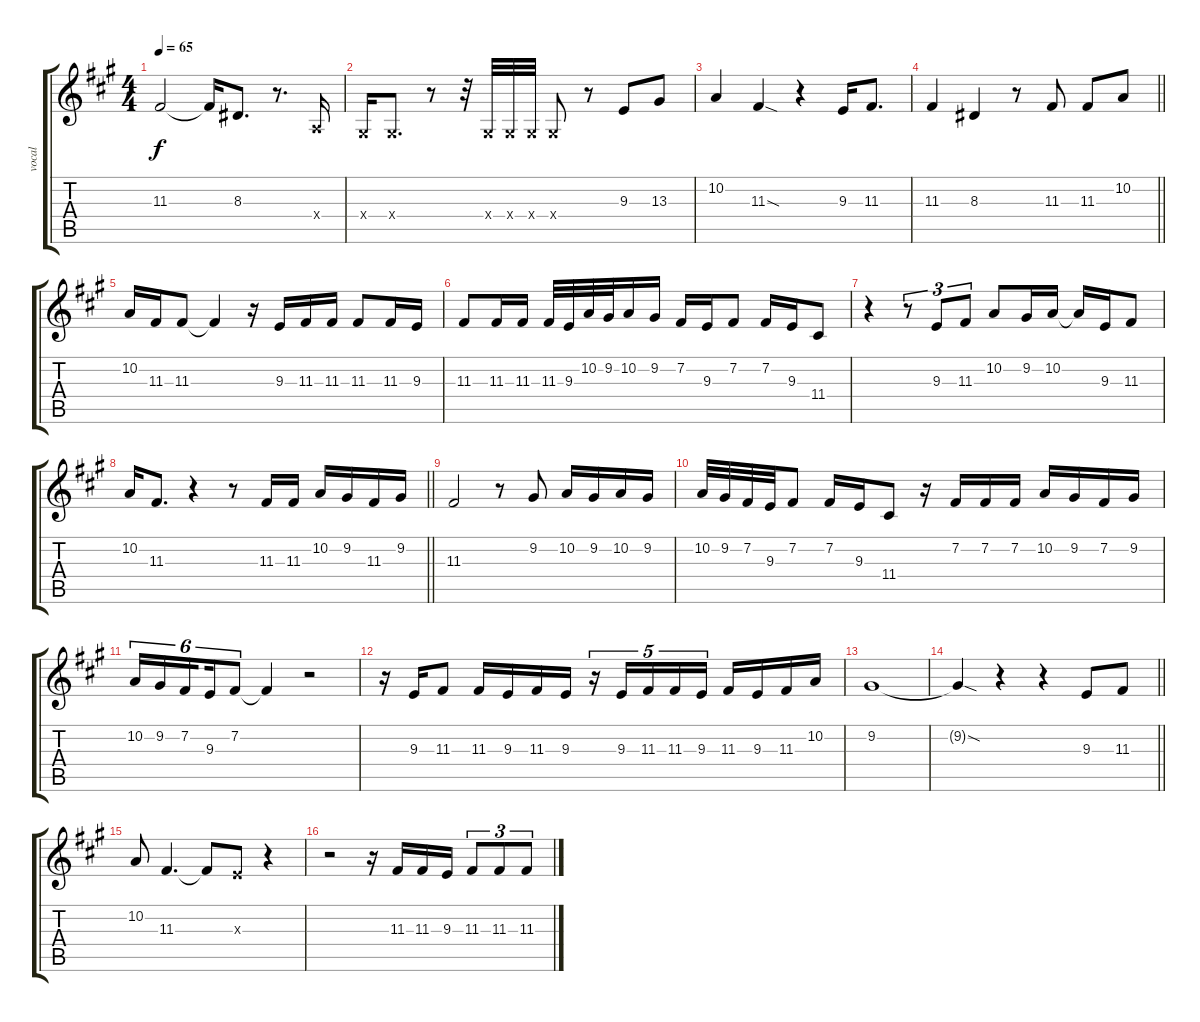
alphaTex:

\track ("vocal" "vocal") {instrument synthstrings1}
\staff {score tabs}
\tuning (E4 B3 G3 D3 A2 E2) {hide}
\ts (4 4)
\tempo 65
\clef g2
\ks f#minor
11.3.2{dy f} 11.3{t}.16 8.3.8{d} r.8{d} 7.4{x}.16 |
6.4{x}.16 6.4{x}.8{d} r.8 r.32 6.4{x}.32 6.4{x}.32 6.4{x}.32 6.4{x}.8 r.8 9.3.8 13.3.8 |
10.2.4 11.3{sod}.4 r.4 9.3.16 11.3.8{d} |
\barLineRight lightlight
11.3.4 8.3.4 r.8 11.3.8 11.3.8 10.2.8 |
10.2.16 11.3.16 11.3.8 11.3{t}.4 r.16 9.3.16 11.3.16 11.3.16 11.3.8 11.3.16 9.3.16 |
11.3.8 11.3.16 11.3.16 11.3.32 9.3.32 10.2.32 9.2.32 10.2.16 9.2.16 7.2.16 9.3.16 7.2.8 7.2.16 9.3.16 11.4.8 |
r.4 r.8{tu (3 2)} 9.3.8{tu (3 2)} 11.3.8{tu (3 2)} 10.2.8 9.2.16 10.2.16 10.2{t}.16 9.3.16 11.3.8 |
\barLineRight lightlight
10.2.16 11.3.8{d} r.4 r.8 11.3.16 11.3.16 10.2.16 9.2.16 11.3.16 9.2.16 |
11.3.2 r.8 9.2.8 10.2.16 9.2.16 10.2.16 9.2.16 |
10.2.32 9.2.32 7.2.32 9.3.32 7.2.8 7.2.16 9.3.16 11.4.8 r.16 7.2.16 7.2.16 7.2.16 10.2.16 9.2.16 7.2.16 9.2.16 |
10.2.16{tu (6 4)} 9.2.16{tu (6 4)} 7.2.16{tu (6 4) beam splitsecondary} 9.3.16{tu (6 4)} 7.2.8{tu (6 4)} 7.2{t}.4 r.2 |
r.16 9.3.16 11.3.8 11.3.16 9.3.16 11.3.16 9.3.16 r.16{tu (5 4)} 9.3.16{tu (5 4)} 11.3.16{tu (5 4)} 11.3.16{tu (5 4)} 9.3.16{tu (5 4)} 11.3.16 9.3.16 11.3.16 10.2.16 |
9.2.1 |
\barLineRight lightlight
9.2{sod t}.4 r.4 r.4 9.3.8 11.3.8 |
10.2.8 11.3.4{d} 11.3{t}.8 9.3{x}.8 r.4 |
r.2 r.16 11.3.16 11.3.16 9.3.16 11.3.8{tu (3 2)} 11.3.8{tu (3 2)} 11.3.8{tu (3 2)}
